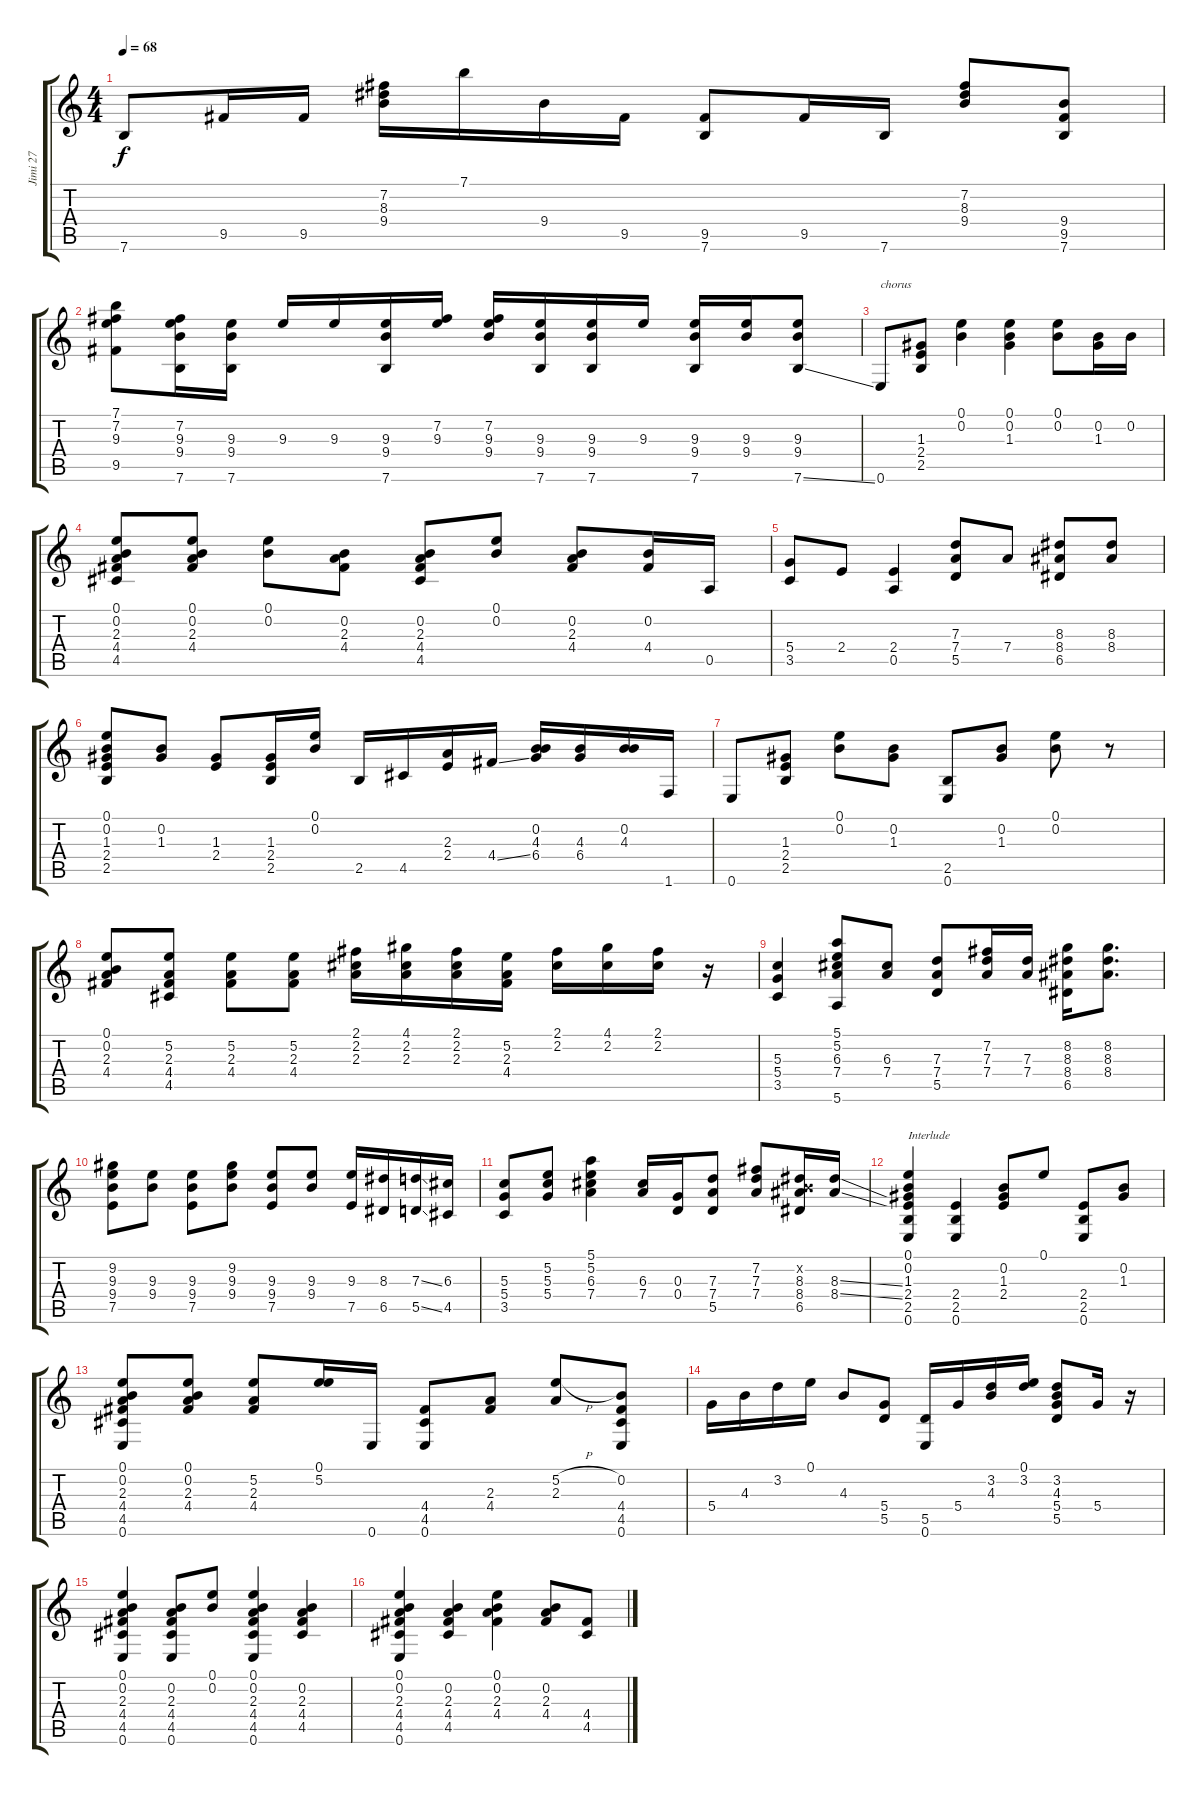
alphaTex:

\track ("Jimi 27" "Jimi 27") {instrument acousticguitarnylon}
\staff {score tabs}
\tuning (E4 B3 G3 D3 A2 E2) {hide}
\ts (4 4)
\tempo 68
\clef g2
\ks c
7.6.8{dy f} 9.5.16 9.5.16 (7.2 8.3 9.4).16 7.1.16 9.4.16 9.5.16 (9.5 7.6).8 9.5.16 7.6.16 (7.2 8.3 9.4).8 (9.4 9.5 7.6).8 |
(7.1 7.2 9.3 9.5).8 (7.2 9.3 9.4 7.6).16 (9.3 9.4 7.6).16 9.3.16 9.3.16 (9.3 9.4 7.6).16 (7.2 9.3).16 (7.2 9.3 9.4).16 (9.3 9.4 7.6).16 (9.3 9.4 7.6).16 9.3.16 (9.3 9.4 7.6).16 (9.3 9.4).16 (9.3 9.4 7.6{ss}).8 |
0.6.8{txt "chorus"} (1.3 2.4 2.5).8 (0.1 0.2).4 (0.1 0.2 1.3).4 (0.1 0.2).8 (0.2 1.3).16 0.2.16 |
(0.1 0.2 2.3 4.4 4.5).8 (0.1 0.2 2.3 4.4).8 (0.1 0.2).8 (0.2 2.3 4.4).8 (0.2 2.3 4.4 4.5).8 (0.1 0.2).8 (0.2 2.3 4.4).8 (0.2 4.4).16 0.5.16 |
(5.4 3.5).8 2.4.8 (2.4 0.5).4 (7.3 7.4 5.5).8 7.4.8 (8.3 8.4 6.5).8 (8.3 8.4).8 |
(0.1 0.2 1.3 2.4 2.5).8 (0.2 1.3).8 (1.3 2.4).8 (1.3 2.4 2.5).16 (0.1 0.2).16 2.5.16 4.5.16 (2.3 2.4).16 4.4{ss}.16 (0.2 4.3 6.4).16 (4.3 6.4).16 (0.2 4.3).16 1.6.16 |
0.6.8 (1.3 2.4 2.5).8 (0.1 0.2).8 (0.2 1.3).8 (2.5 0.6).8 (0.2 1.3).8 (0.1 0.2).8 r.8 |
(0.1 0.2 2.3 4.4).8 (5.2 2.3 4.4 4.5).8 (5.2 2.3 4.4).8 (5.2 2.3 4.4).8 (2.1 2.2 2.3).16 (4.1 2.2 2.3).16 (2.1 2.2 2.3).16 (5.2 2.3 4.4).16 (2.1 2.2).16 (4.1 2.2).16 (2.1 2.2).16 r.16 |
(5.3 5.4 3.5).4 (5.1 5.2 6.3 7.4 5.6).8 (6.3 7.4).8 (7.3 7.4 5.5).8 (7.2 7.3 7.4).16 (7.3 7.4).16 (8.2 8.3 8.4 6.5).16 (8.2 8.3 8.4).8{d} |
(9.2 9.3 9.4 7.5).8 (9.3 9.4).8 (9.3 9.4 7.5).8 (9.2 9.3 9.4).8 (9.3 9.4 7.5).8 (9.3 9.4).8 (9.3 7.5).16 (8.3 6.5).16 (7.3{ss} 5.5{ss}).16 (6.3 4.5).16 |
(5.3 5.4 3.5).8 (5.2 5.3 5.4).8 (5.1 5.2 6.3 7.4).4 (6.3 7.4).16 (0.3 0.4).16 (7.3 7.4 5.5).8 (7.2 7.3 7.4).8 (0.2{x} 8.3 8.4 6.5).16 (8.3{ss} 8.4{ss}).16 |
(0.1 0.2 1.3 2.4 2.5 0.6).4{txt "Interlude"} (2.4 2.5 0.6).4 (0.2 1.3 2.4).8 0.1.8 (2.4 2.5 0.6).8 (0.2 1.3).8 |
(0.1 0.2 2.3 4.4 4.5 0.6).8 (0.1 0.2 2.3 4.4).8 (5.2 2.3 4.4).8 (0.1 5.2).16 0.6.16 (4.4 4.5 0.6).8 (2.3 4.4).8 (5.2{h} 2.3).8 (0.2 4.4 4.5 0.6).8 |
5.4.16 4.3.16 3.2.16 0.1.16 4.3.8 (5.4 5.5).8 (5.5 0.6).16 5.4.16 (3.2 4.3).16 (0.1 3.2).16 (3.2 4.3 5.4 5.5).8 5.4.16 r.16 |
(0.1 0.2 2.3 4.4 4.5 0.6).4 (0.2 2.3 4.4 4.5 0.6).8 (0.1 0.2).8 (0.1 0.2 2.3 4.4 4.5 0.6).4 (0.2 2.3 4.4 4.5).4 |
(0.1 0.2 2.3 4.4 4.5 0.6).4 (0.2 2.3 4.4 4.5).4 (0.1 0.2 2.3 4.4).4 (0.2 2.3 4.4).8 (4.4 4.5).8
